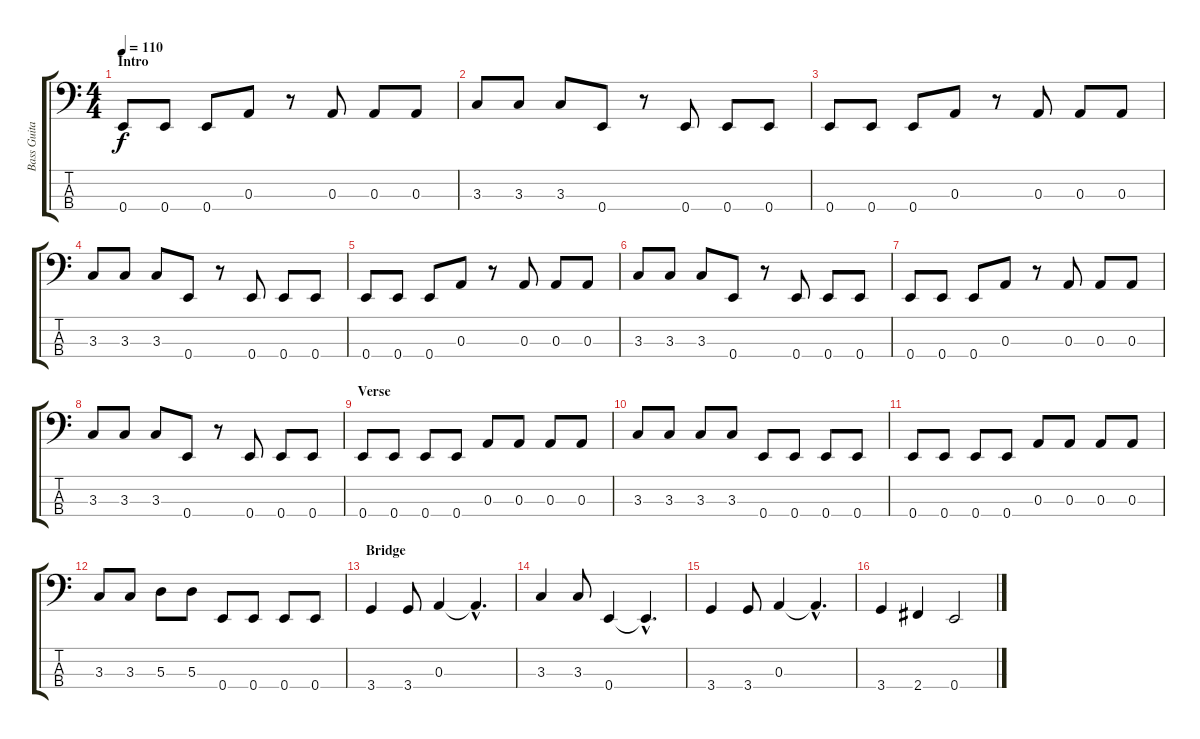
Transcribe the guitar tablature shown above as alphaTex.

\track ("Bass Guitar" "Bass Guita") {instrument electricbassfinger}
\staff {score tabs}
\tuning (G2 D2 A1 E1) {hide}
\ts (4 4)
\section ("" "Intro")
\tempo 110
\clef f4
\ks c
0.4.8{dy f instrument electricbassfinger} 0.4.8 0.4.8 0.3.8 r.8 0.3.8 0.3.8 0.3.8 |
3.3.8 3.3.8 3.3.8 0.4.8 r.8 0.4.8 0.4.8 0.4.8 |
0.4.8 0.4.8 0.4.8 0.3.8 r.8 0.3.8 0.3.8 0.3.8 |
3.3.8 3.3.8 3.3.8 0.4.8 r.8 0.4.8 0.4.8 0.4.8 |
0.4.8 0.4.8 0.4.8 0.3.8 r.8 0.3.8 0.3.8 0.3.8 |
3.3.8 3.3.8 3.3.8 0.4.8 r.8 0.4.8 0.4.8 0.4.8 |
0.4.8 0.4.8 0.4.8 0.3.8 r.8 0.3.8 0.3.8 0.3.8 |
3.3.8 3.3.8 3.3.8 0.4.8 r.8 0.4.8 0.4.8 0.4.8 |
\section ("" "Verse")
0.4.8 0.4.8 0.4.8 0.4.8 0.3.8 0.3.8 0.3.8 0.3.8 |
3.3.8 3.3.8 3.3.8 3.3.8 0.4.8 0.4.8 0.4.8 0.4.8 |
0.4.8 0.4.8 0.4.8 0.4.8 0.3.8 0.3.8 0.3.8 0.3.8 |
3.3.8 3.3.8 5.3.8 5.3.8 0.4.8 0.4.8 0.4.8 0.4.8 |
\section ("" "Bridge")
3.4.4 3.4.8 0.3.4 0.3{hac t}.4{d} |
3.3.4 3.3.8 0.4.4 0.4{hac t}.4{d} |
3.4.4 3.4.8 0.3.4 0.3{hac t}.4{d} |
3.4.4 2.4.4 0.4.2
